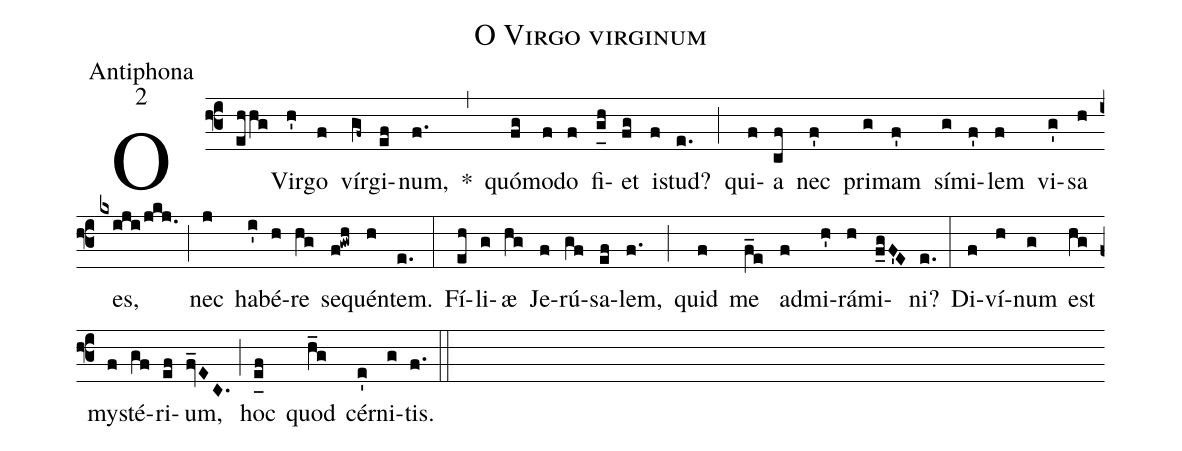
name:O Virgo virginum;
office-part:Antiphona;
mode:2;
%%
(f3) O(ehhg) Vir(h')go(f) vír(gf~)gi(ef)num,(f.) *(,) quó(fg)mo(f)do(f) fi(g_[uh:l]h)et(fg) i(f)stud?(e.) (;) qui(f)a(cf) nec(f') pri(g)mam(f') sí(g)mi(f')lem(f) vi(g')sa(h) es,(kxiji/jkj.) (;) nec(j) ha(i')bé(h)re(hg) se(f!gwh)quén(h)tem.(e.) (:) Fí(eh)li(g)æ(hg) Je(f)rú(gf)sa(ef)lem,(f.) (;) quid(f) me(f_e) ad(f)mi(h')rá(h)mi(f_gF'E)ni?(e.) (:) Di(f)ví(h)num(g) est(hg) my(f)sté(gf)ri(ef)um,(fv_EC.) (;) hoc(e_[uh:l]f) quod(h_g) cér(e')ni(g)tis.(f.) (::)
